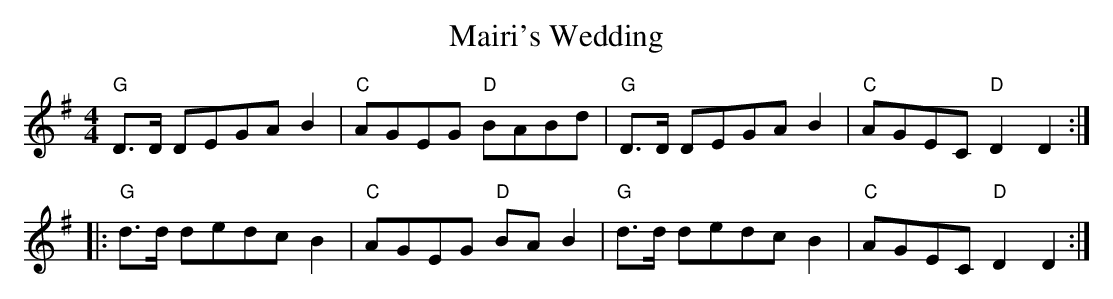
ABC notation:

X:1
T:Mairi's Wedding
M:4/4
L:1/8
K:G major
"G"D>D DEGA B2 | "C"AGEG "D"BABd | "G"D>D DEGA B2 | "C"AGEC "D"D2 D2 :|
|: "G"d>d dedc B2 | "C"AGEG "D"BA B2 | "G"d>d dedc B2 | "C"AGEC "D"D2 D2 :|
